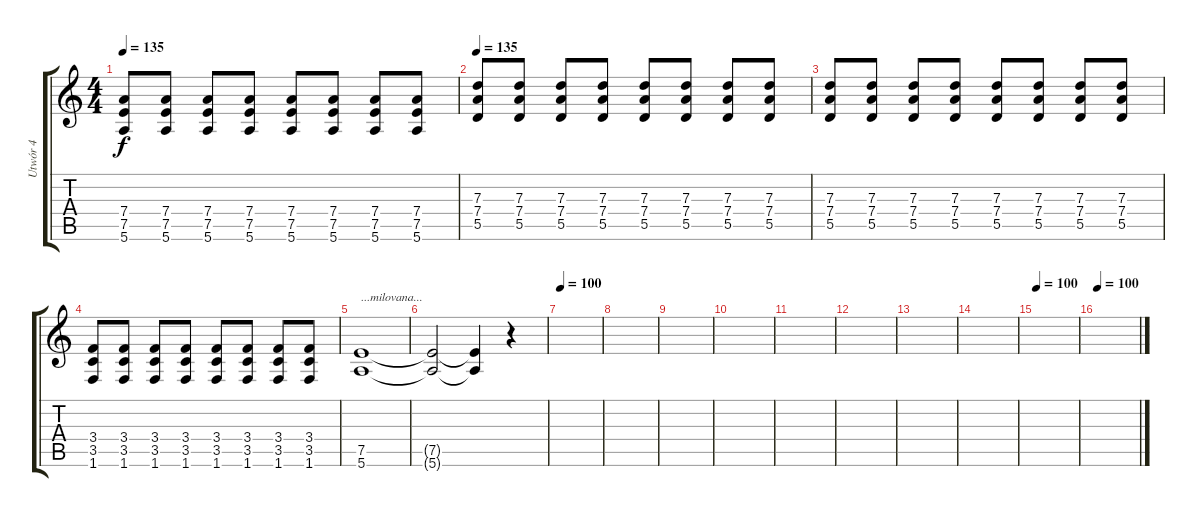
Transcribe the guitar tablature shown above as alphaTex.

\track ("Utwór 4" "Utwór 4") {instrument distortionguitar}
\staff {score tabs}
\tuning (E4 B3 G3 D3 A2 E2) {hide}
\ts (4 4)
\tempo 135
\clef g2
\ks c
(7.4 7.5 5.6).8{dy f} (7.4 7.5 5.6).8 (7.4 7.5 5.6).8 (7.4 7.5 5.6).8 (7.4 7.5 5.6).8 (7.4 7.5 5.6).8 (7.4 7.5 5.6).8 (7.4 7.5 5.6).8 |
\tempo 135
(7.3 7.4 5.5).8 (7.3 7.4 5.5).8 (7.3 7.4 5.5).8 (7.3 7.4 5.5).8 (7.3 7.4 5.5).8 (7.3 7.4 5.5).8 (7.3 7.4 5.5).8 (7.3 7.4 5.5).8 |
(7.3 7.4 5.5).8 (7.3 7.4 5.5).8 (7.3 7.4 5.5).8 (7.3 7.4 5.5).8 (7.3 7.4 5.5).8 (7.3 7.4 5.5).8 (7.3 7.4 5.5).8 (7.3 7.4 5.5).8 |
(3.4 3.5 1.6).8 (3.4 3.5 1.6).8 (3.4 3.5 1.6).8 (3.4 3.5 1.6).8 (3.4 3.5 1.6).8 (3.4 3.5 1.6).8 (3.4 3.5 1.6).8 (3.4 3.5 1.6).8 |
(7.5 5.6).1{txt "...milovana..."} |
(7.5{t} 5.6{t}).2 (7.5{t} 5.6{t}).4 r.4 |
\tempo 100
|
|
|
|
|
|
|
|
\tempo 100
|
\tempo 100
